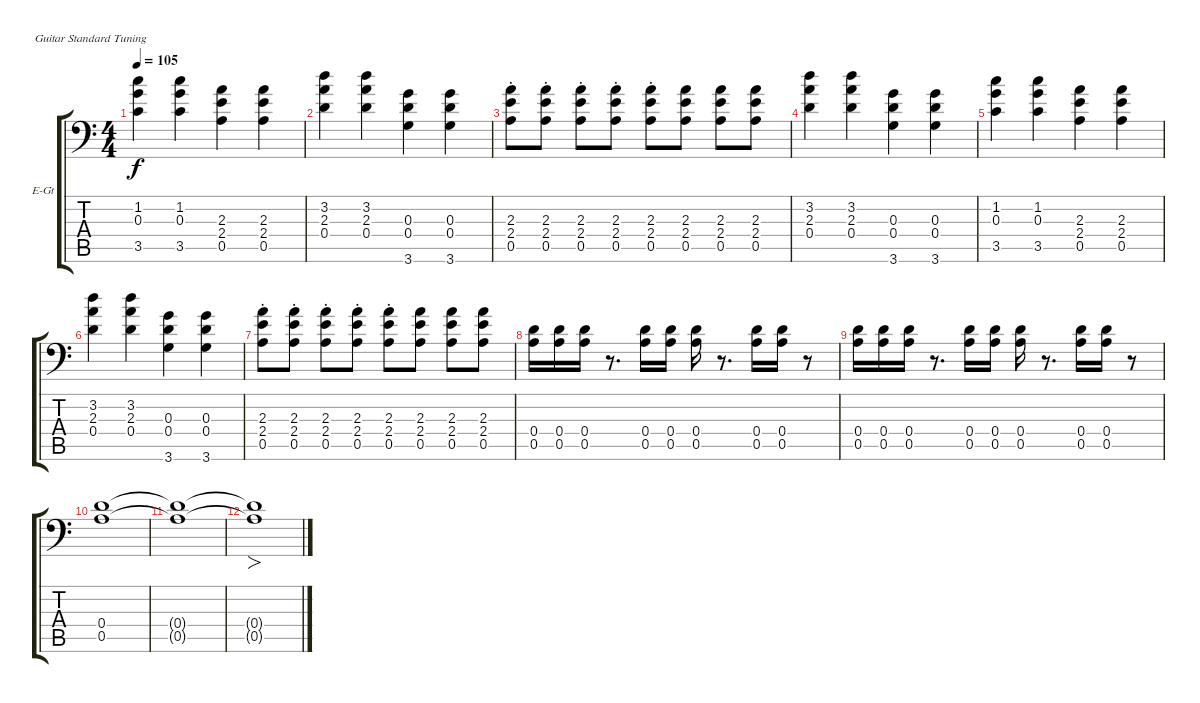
\bracketExtendMode groupsimilarinstruments
\firstSystemTrackNameOrientation horizontal
\otherSystemsTrackNameOrientation horizontal
\track ("Electric Guitars" "E-Gt") {instrument distortionguitar}
\staff {score tabs}
\tuning (E4 B3 G3 D3 A2 E2)
\ts (4 4)
\tempo 105
\clef f4
\scale
0.333333
\ks c
(1.2 0.3 3.5).4{dy f} (1.2 0.3 3.5).4 (2.3 2.4 0.5).4 (2.3 2.4 0.5).4 |
\scale
0.333333 (3.2 2.3 0.4).4 (3.2 2.3 0.4).4 (3.6 0.3 0.4).4 (3.6 0.3 0.4).4 |
\scale
0.333333 (2.3{st} 2.4{st} 0.5{st}).8 (2.3{st} 2.4{st} 0.5{st}).8 (2.3{st} 2.4{st} 0.5{st}).8 (2.3{st} 2.4{st} 0.5{st}).8 (2.3{st} 2.4{st} 0.5{st}).8 (2.3 2.4 0.5).8 (2.3 2.4 0.5).8 (2.3 2.4 0.5).8 |
\scale
0.333333 (3.2 2.3 0.4).4 (3.2 2.3 0.4).4 (3.6 0.3 0.4).4 (3.6 0.3 0.4).4 |
\scale
0.333333 (1.2 0.3 3.5).4 (1.2 0.3 3.5).4 (2.3 2.4 0.5).4 (2.3 2.4 0.5).4 |
\scale
0.333333 (3.2 2.3 0.4).4 (3.2 2.3 0.4).4 (3.6 0.3 0.4).4 (3.6 0.3 0.4).4 |
\scale
0.333333 (2.3{st} 2.4{st} 0.5{st}).8 (2.3{st} 2.4{st} 0.5{st}).8 (2.3{st} 2.4{st} 0.5{st}).8 (2.3{st} 2.4{st} 0.5{st}).8 (2.3{st} 2.4{st} 0.5{st}).8 (2.3 2.4 0.5).8 (2.3 2.4 0.5).8 (2.3 2.4 0.5).8 |
\scale
0.333333 (0.5 0.4).16 (0.5 0.4).16 (0.5 0.4).16 r.8{d} (0.5 0.4).16 (0.5 0.4).16 (0.5 0.4).16 r.8{d} (0.5 0.4).16 (0.5 0.4).16 r.8 |
\scale
0.333333 (0.5 0.4).16 (0.5 0.4).16 (0.5 0.4).16 r.8{d} (0.5 0.4).16 (0.5 0.4).16 (0.5 0.4).16 r.8{d} (0.5 0.4).16 (0.5 0.4).16 r.8 |
\scale
0.333333 (0.4 0.5).1 |
\scale
0.333333 (0.4{t} 0.5{t}).1 |
\scale
0.333333 (0.4{t} 0.5{t}).1{fo}
